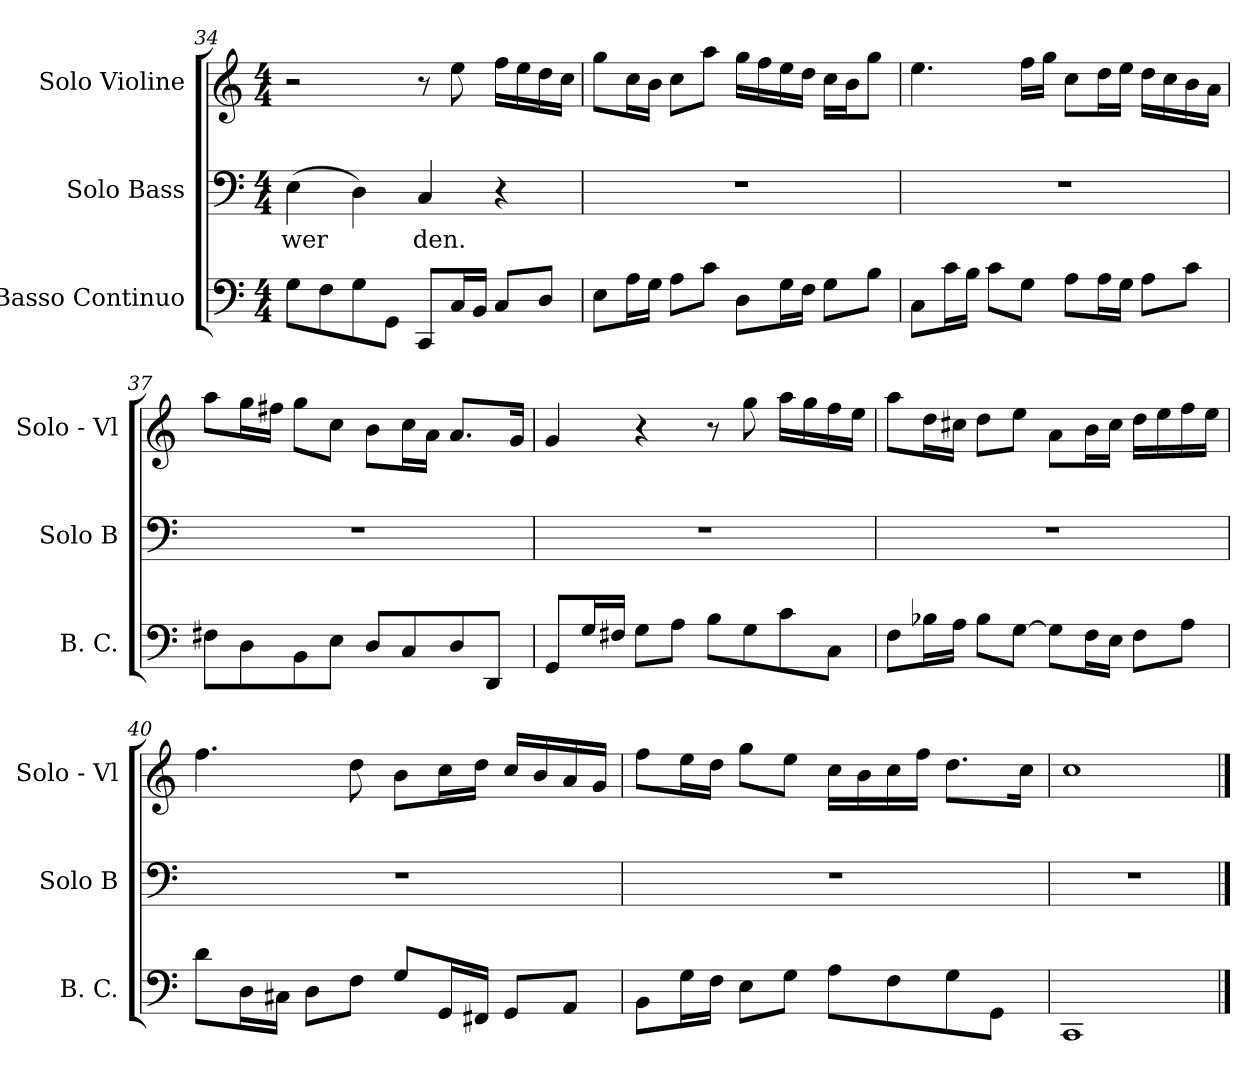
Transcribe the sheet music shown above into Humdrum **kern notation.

**kern	**kern	**text	**kern
*part3	*part2	*part2	*part1
*staff3	*staff2	*staff2	*staff1
*I"Basso Continuo	*I"Solo Bass	*	*I"Solo Violine
*I'B. C.	*I'Solo B	*	*I'Solo - Vl
*clefF4	*clefF4	*	*clefG2
*k[]	*k[]	*	*k[]
*M4/4	*M4/4	*	*M4/4
=34	=34	=34	=34
!	!	!LO:LY:b	!
8G\L	(4E\	wer	2r
8F\	.	.	.
8G\	4D\)	.	.
8GG\J	.	.	.
!	!	!LO:LY:b	!
8CC/L	4C/	den.	8r
16C/L	.	.	8ee\
16BB/JJ	.	.	.
8C/L	4r	.	16ff\LL
.	.	.	16ee\
8D/J	.	.	16dd\
.	.	.	16cc\JJ
!!LO:LB:g=z
=35	=35	=35	=35
8E\L	1r	.	8gg\L
16A\L	.	.	16cc\L
16G\JJ	.	.	16b\JJ
8A\L	.	.	8cc\L
8c\J	.	.	8aa\J
8D\L	.	.	16gg\LL
.	.	.	16ff\
16G\L	.	.	16ee\
16F\JJ	.	.	16dd\JJ
8G\L	.	.	16cc\LL
.	.	.	16b\J
8B\J	.	.	8gg\J
!!LO:LB:g=z
=36	=36	=36	=36
8C\L	1r	.	4.ee\
16c\L	.	.	.
16B\JJ	.	.	.
8c\L	.	.	.
8G\J	.	.	16ff\LL
.	.	.	16gg\JJ
8A\L	.	.	8cc\L
16A\L	.	.	16dd\L
16G\JJ	.	.	16ee\JJ
8A\L	.	.	16dd\LL
.	.	.	16cc\
8c\J	.	.	16b\
.	.	.	16a\JJ
=37	=37	=37	=37
8F#X\L	1r	.	8aa\L
8D\	.	.	16gg\L
.	.	.	16ff#X\JJ
8BB\	.	.	8gg\L
8E\J	.	.	8cc\J
8D/L	.	.	8b\L
8C/	.	.	16cc\L
.	.	.	16a\JJ
8D/	.	.	8.a/L
8DD/J	.	.	.
.	.	.	16g/Jk
!!LO:PB:g=z
=38	=38	=38	=38
8GG/L	1r	.	4g/
16G/L	.	.	.
16F#X/JJ	.	.	.
8G\L	.	.	4r
8A\J	.	.	.
8B\L	.	.	8r
8G\	.	.	8gg\
8c\	.	.	16aa\LL
.	.	.	16gg\
8C\J	.	.	16ff\
.	.	.	16ee\JJ
!!LO:LB:g=z
=39	=39	=39	=39
8F\L	1r	.	8aa\L
16B-X\L	.	.	16dd\L
16A\JJ	.	.	16cc#X\JJ
8B-\L	.	.	8dd\L
[8G\J	.	.	8ee\J
8G\L]	.	.	8a\L
16F\L	.	.	16b\L
16E\JJ	.	.	16cc#\JJ
8F\L	.	.	16dd\LL
.	.	.	16ee\
8A\J	.	.	16ff\
.	.	.	16ee\JJ
=40	=40	=40	=40
8d\L	1r	.	4.ff\
16D\L	.	.	.
16C#X\JJ	.	.	.
8D\L	.	.	.
8F\J	.	.	8dd\
8G/L	.	.	8b\L
16GG/L	.	.	16cc\L
16FF#X/JJ	.	.	16dd\JJ
8GG/L	.	.	16cc/LL
.	.	.	16b/
8AA/J	.	.	16a/
.	.	.	16g/JJ
!!LO:LB:g=z
=41	=41	=41	=41
8BB\L	1r	.	8ff\L
16G\L	.	.	16ee\L
16F\JJ	.	.	16dd\JJ
8E\L	.	.	8gg\L
8G\J	.	.	8ee\J
8A\L	.	.	16cc\LL
.	.	.	16b\
8F\	.	.	16cc\
.	.	.	16ff\JJ
8G\	.	.	8.dd\L
8GG\J	.	.	.
.	.	.	16cc\Jk
=42	=42	=42	=42
1CC>	1r	.	1cc>
==	==	==	==
*-	*-	*-	*-
